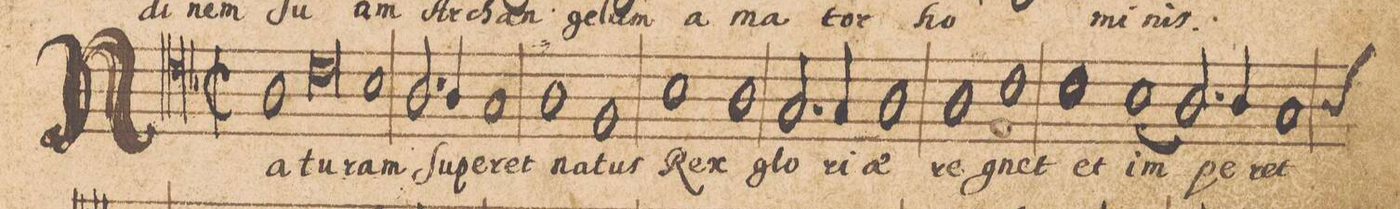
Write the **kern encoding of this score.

**kern	**text
*I"[Tenore II]	*
*clefC4	*
*k[b-]	*
*met(C|)	*
*M2/1	*
*M2/1	*
*met(C|)	*
1A\	Na-
0c\	-tu-
=26	=26
1B-\	-ram
=27	=27
2.A/	ſu-
4A/	-pe-
1G/	-ret
=28	=28
1A\	na-
1F/	-tus
=29	=29
1B-\	Rex
1A\	.
=30	=30
2.G/	glo-
4G/	-ri-
1A\	-ae
=31	=31
1A\	re-
1c\	-gnet
=32	=32
1B-\	et
(<1B-\	im-
=33	=33
2.A/)	.
4A/	-pe-
*custos:A	*
1G/	-ret
=34	=34
*-	*-
